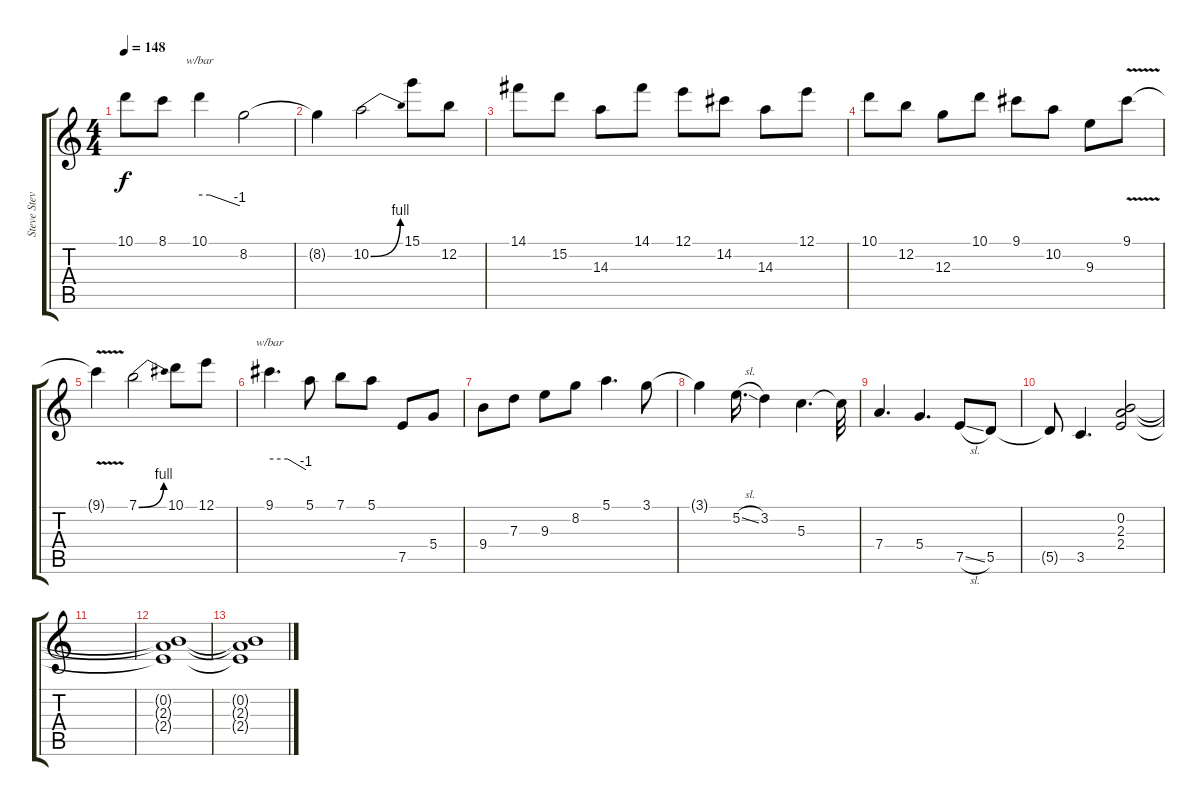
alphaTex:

\track ("Steve Stevens" "Steve Stev") {instrument distortionguitar}
\staff {score tabs}
\tuning (E4 B3 G3 D3 A2 E2) {hide}
\ts (4 4)
\tempo 148
\clef g2
\ks c
10.1.8{dy f} 8.1.8 10.1.4{tbe (custom default 0 0 15 0 60 -4)} 8.2.2 |
8.2{t}.4 10.2{be (bend 0 0 60 4)}.2 15.1.8 12.2.8 |
14.1.8 15.2.8 14.3.8 14.1.8 12.1.8 14.2.8 14.3.8 12.1.8 |
10.1.8 12.2.8 12.3.8 10.1.8 9.1.8 10.2.8 9.3.8 9.1{v}.8 |
9.1{t}.4 7.1{be (bend 0 0 60 4)}.2 10.1.8 12.1.8 |
9.1.4{d tbe (custom default 0 0 30 0 60 -4)} 5.1.8 7.1.8 5.1.8 7.5.8 5.4.8 |
9.4.8 7.3.8 9.3.8 8.2.8 5.1.4{d} 3.1.8 |
3.1{t}.4 5.2{sl}.16{d} 3.2.4 5.3.4{d} 5.3{t}.32 |
7.4.4{d} 5.4.4{d} 7.5{sl}.8 5.5.8 |
5.5{t}.8 3.5.4{d} (0.2 2.3 2.4).2 |
|
(0.2{t} 2.3{t} 2.4{t}).1 |
(0.2{t} 2.3{t} 2.4{t}).1
